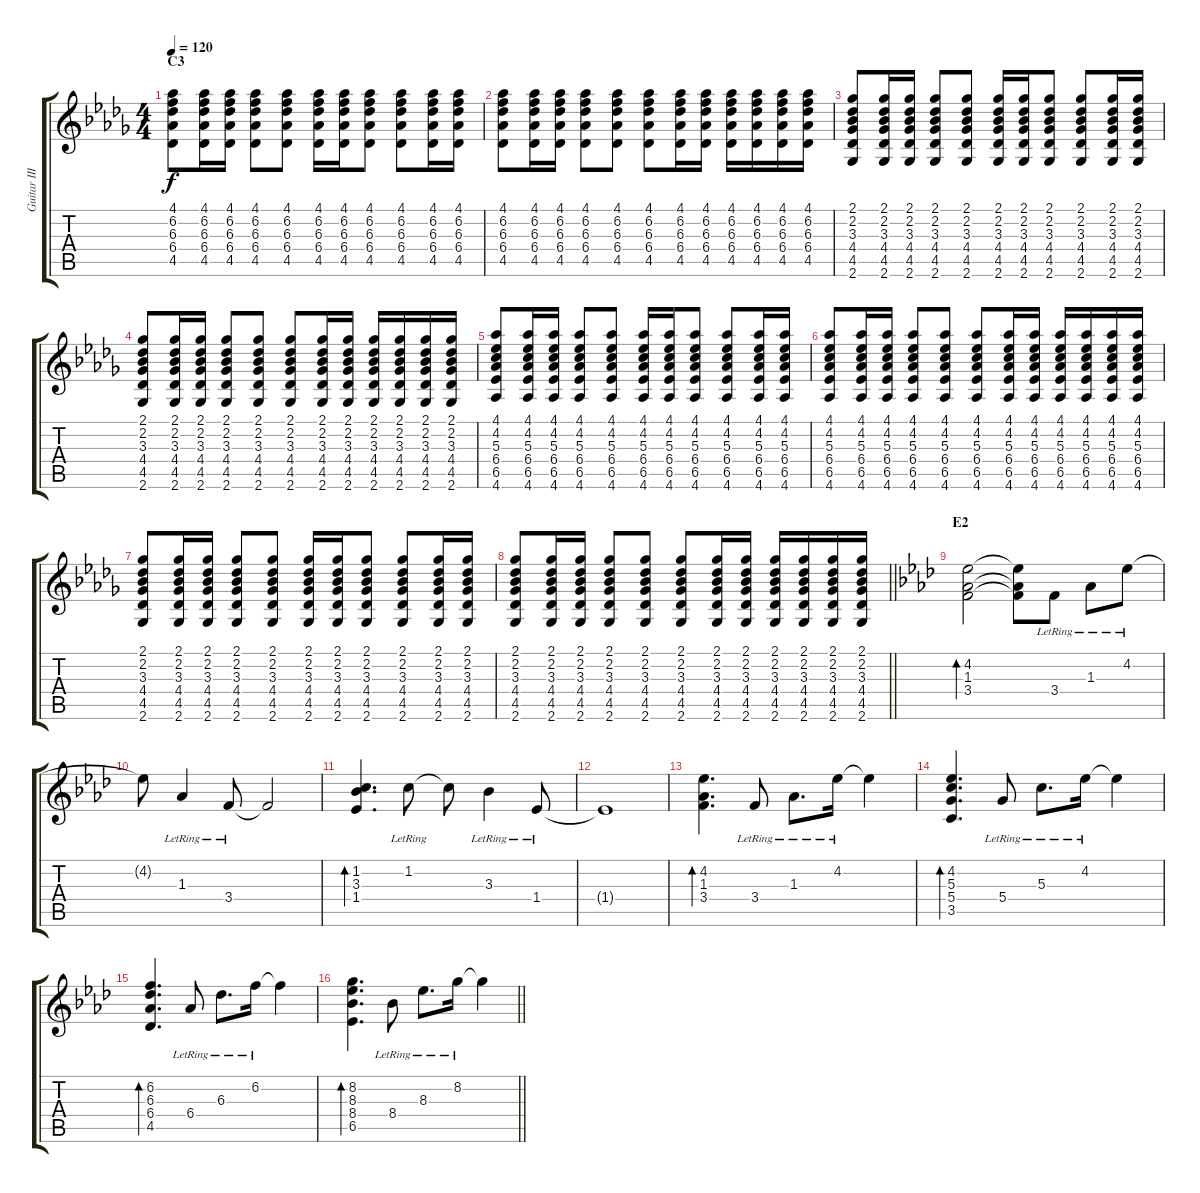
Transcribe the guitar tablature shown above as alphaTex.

\track ("Guitar III" "Guitar III") {instrument acousticguitarsteel}
\staff {score tabs}
\tuning (E4 B3 G3 D3 A2 E2) {hide}
\ts (4 4)
\section ("" "C3")
\tempo 120
\clef g2
\ks db
(4.1 6.2 6.3 6.4 4.5).8{dy f} (4.1 6.2 6.3 6.4 4.5).16 (4.1 6.2 6.3 6.4 4.5).16 (4.1 6.2 6.3 6.4 4.5).8 (4.1 6.2 6.3 6.4 4.5).8 (4.1 6.2 6.3 6.4 4.5).16 (4.1 6.2 6.3 6.4 4.5).16 (4.1 6.2 6.3 6.4 4.5).8 (4.1 6.2 6.3 6.4 4.5).8 (4.1 6.2 6.3 6.4 4.5).16 (4.1 6.2 6.3 6.4 4.5).16 |
(4.1 6.2 6.3 6.4 4.5).8 (4.1 6.2 6.3 6.4 4.5).16 (4.1 6.2 6.3 6.4 4.5).16 (4.1 6.2 6.3 6.4 4.5).8 (4.1 6.2 6.3 6.4 4.5).8 (4.1 6.2 6.3 6.4 4.5).8 (4.1 6.2 6.3 6.4 4.5).16 (4.1 6.2 6.3 6.4 4.5).16 (4.1 6.2 6.3 6.4 4.5).16 (4.1 6.2 6.3 6.4 4.5).16 (4.1 6.2 6.3 6.4 4.5).16 (4.1 6.2 6.3 6.4 4.5).16 |
(2.1 2.2 3.3 4.4 4.5 2.6).8 (2.1 2.2 3.3 4.4 4.5 2.6).16 (2.1 2.2 3.3 4.4 4.5 2.6).16 (2.1 2.2 3.3 4.4 4.5 2.6).8 (2.1 2.2 3.3 4.4 4.5 2.6).8 (2.1 2.2 3.3 4.4 4.5 2.6).16 (2.1 2.2 3.3 4.4 4.5 2.6).16 (2.1 2.2 3.3 4.4 4.5 2.6).8 (2.1 2.2 3.3 4.4 4.5 2.6).8 (2.1 2.2 3.3 4.4 4.5 2.6).16 (2.1 2.2 3.3 4.4 4.5 2.6).16 |
(2.1 2.2 3.3 4.4 4.5 2.6).8 (2.1 2.2 3.3 4.4 4.5 2.6).16 (2.1 2.2 3.3 4.4 4.5 2.6).16 (2.1 2.2 3.3 4.4 4.5 2.6).8 (2.1 2.2 3.3 4.4 4.5 2.6).8 (2.1 2.2 3.3 4.4 4.5 2.6).8 (2.1 2.2 3.3 4.4 4.5 2.6).16 (2.1 2.2 3.3 4.4 4.5 2.6).16 (2.1 2.2 3.3 4.4 4.5 2.6).16 (2.1 2.2 3.3 4.4 4.5 2.6).16 (2.1 2.2 3.3 4.4 4.5 2.6).16 (2.1 2.2 3.3 4.4 4.5 2.6).16 |
(4.1 4.2 5.3 6.4 6.5 4.6).8 (4.1 4.2 5.3 6.4 6.5 4.6).16 (4.1 4.2 5.3 6.4 6.5 4.6).16 (4.1 4.2 5.3 6.4 6.5 4.6).8 (4.1 4.2 5.3 6.4 6.5 4.6).8 (4.1 4.2 5.3 6.4 6.5 4.6).16 (4.1 4.2 5.3 6.4 6.5 4.6).16 (4.1 4.2 5.3 6.4 6.5 4.6).8 (4.1 4.2 5.3 6.4 6.5 4.6).8 (4.1 4.2 5.3 6.4 6.5 4.6).16 (4.1 4.2 5.3 6.4 6.5 4.6).16 |
(4.1 4.2 5.3 6.4 6.5 4.6).8 (4.1 4.2 5.3 6.4 6.5 4.6).16 (4.1 4.2 5.3 6.4 6.5 4.6).16 (4.1 4.2 5.3 6.4 6.5 4.6).8 (4.1 4.2 5.3 6.4 6.5 4.6).8 (4.1 4.2 5.3 6.4 6.5 4.6).8 (4.1 4.2 5.3 6.4 6.5 4.6).16 (4.1 4.2 5.3 6.4 6.5 4.6).16 (4.1 4.2 5.3 6.4 6.5 4.6).16 (4.1 4.2 5.3 6.4 6.5 4.6).16 (4.1 4.2 5.3 6.4 6.5 4.6).16 (4.1 4.2 5.3 6.4 6.5 4.6).16 |
(2.1 2.2 3.3 4.4 4.5 2.6).8 (2.1 2.2 3.3 4.4 4.5 2.6).16 (2.1 2.2 3.3 4.4 4.5 2.6).16 (2.1 2.2 3.3 4.4 4.5 2.6).8 (2.1 2.2 3.3 4.4 4.5 2.6).8 (2.1 2.2 3.3 4.4 4.5 2.6).16 (2.1 2.2 3.3 4.4 4.5 2.6).16 (2.1 2.2 3.3 4.4 4.5 2.6).8 (2.1 2.2 3.3 4.4 4.5 2.6).8 (2.1 2.2 3.3 4.4 4.5 2.6).16 (2.1 2.2 3.3 4.4 4.5 2.6).16 |
\barLineRight lightlight
(2.1 2.2 3.3 4.4 4.5 2.6).8 (2.1 2.2 3.3 4.4 4.5 2.6).16 (2.1 2.2 3.3 4.4 4.5 2.6).16 (2.1 2.2 3.3 4.4 4.5 2.6).8 (2.1 2.2 3.3 4.4 4.5 2.6).8 (2.1 2.2 3.3 4.4 4.5 2.6).8 (2.1 2.2 3.3 4.4 4.5 2.6).16 (2.1 2.2 3.3 4.4 4.5 2.6).16 (2.1 2.2 3.3 4.4 4.5 2.6).16 (2.1 2.2 3.3 4.4 4.5 2.6).16 (2.1 2.2 3.3 4.4 4.5 2.6).16 (2.1 2.2 3.3 4.4 4.5 2.6).16 |
\section ("" "E2")
\ks ab
(4.2 1.3 3.4).2{bd 240} (4.2{t} 1.3{t} 3.4{t}).8 3.4{lr}.8 1.3{lr}.8 4.2{lr}.8 |
4.2{t}.8 1.3{lr}.4 3.4{lr}.8 3.4{t}.2 |
(1.2 3.3 1.4).4{d bd 240} 1.2{lr}.8 1.2{t}.8 3.3{lr}.4 1.4{lr}.8 |
1.4{t}.1 |
(4.2 1.3 3.4).4{d bd 240} 3.4{lr}.8 1.3{lr}.8{d} 4.2{lr}.16 4.2{t}.4 |
(4.2 5.3 5.4 3.5).4{d bd 240} 5.4{lr}.8 5.3{lr}.8{d} 4.2{lr}.16 4.2{t}.4 |
(6.2 6.3 6.4 4.5).4{d bd 240} 6.4{lr}.8 6.3{lr}.8{d} 6.2{lr}.16 6.2{t}.4 |
\barLineRight lightlight
(8.2 8.3 8.4 6.5).4{d bd 240} 8.4{lr}.8 8.3{lr}.8{d} 8.2{lr}.16 8.2{t}.4
